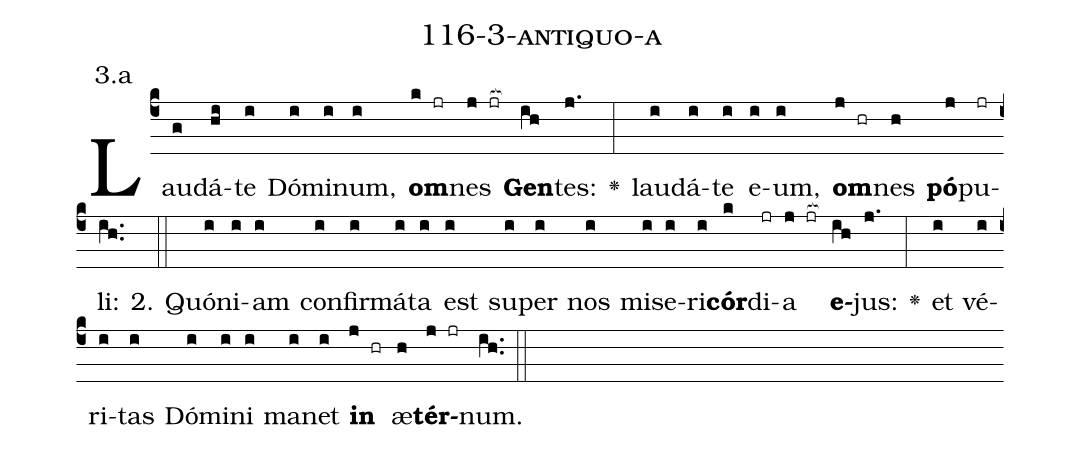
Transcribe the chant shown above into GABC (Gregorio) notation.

name: 116-3-antiquo-a;
annotation: 3.a;
%%
(c4)Lau(g)dá(hi)te(i) Dó(i)mi(i)num,(i) <b>om</b>(k jr)nes(j jr[ocb:1{]) <b>Gen</b>(ih[ocb:0}])tes:(j.) <v>\greheightstar</v>(:) lau(i)dá(i)te(i) e(i)um,(i) <b>om</b>(j hr)nes(h) <b>pó</b>(j)pu(jr)li:(ih..) (::)
2. Quón(i)i(i)am(i) con(i)fir(i)má(i)ta(i) est(i) su(i)per(i) nos(i) mi(i)se(i)ri(i)<b>cór</b>(k)di(jr)a(j jr[ocb:1{]) <b>e</b>(ih[ocb:0}])jus:(j.) <v>\greheightstar</v>(:) et(i) vé(i)ri(i)tas(i) Dó(i)mi(i)ni(i) ma(i)net(i) <b>in</b>(j hr) æ(h)<b>tér</b>(j jr)num.(ih..) (::)
